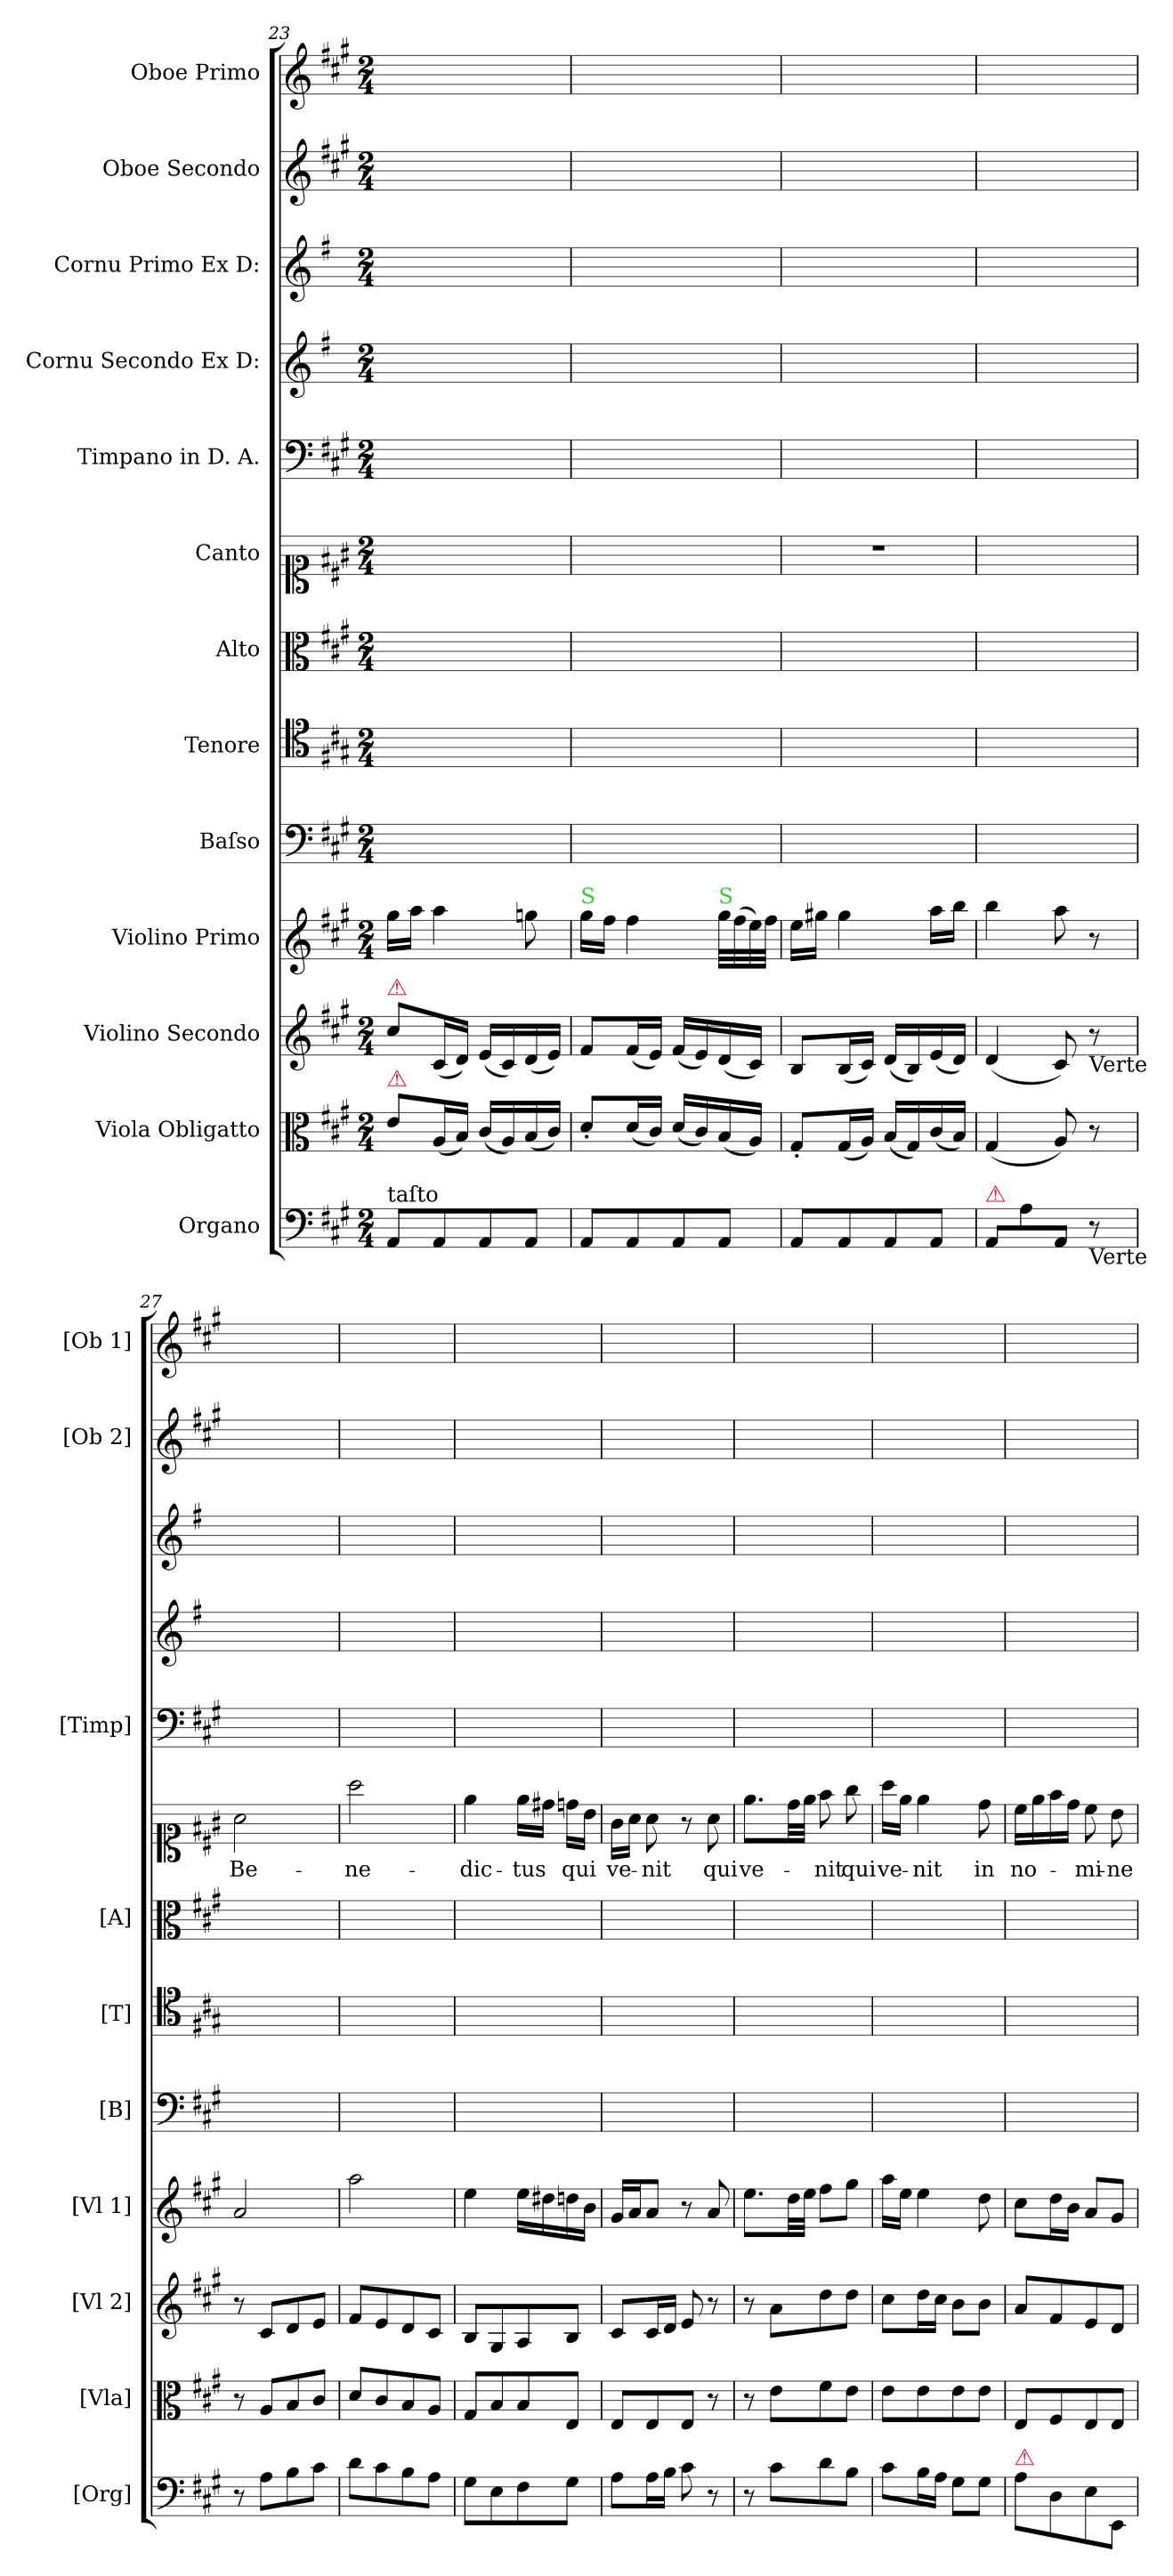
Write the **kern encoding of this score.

**kern	**dynam	**kern	**dynam	**kern	**dynam	**kern	**dynam	**kern	**kern	**kern	**kern	**text	**kern	**kern	**kern	**kern	**kern
*part13	*part13	*part12	*part12	*part11	*part11	*part10	*part10	*part9	*part8	*part7	*part6	*part6	*part5	*part4	*part3	*part2	*part1
*staff13	*staff13	*staff12	*staff12	*staff11	*staff11	*staff10	*staff10	*staff9	*staff8	*staff7	*staff6	*staff6	*staff5	*staff4	*staff3	*staff2	*staff1
*I"Organo	*	*I"Viola Obligatto	*	*I"Violino Secondo	*	*I"Violino Primo	*	*I"Baſso	*I"Tenore	*I"Alto	*I"Canto	*	*I"Timpano in D. A.	*I"Cornu Secondo Ex D:	*I"Cornu Primo Ex D:	*I"Oboe Secondo	*I"Oboe Primo
*I'[Org]	*	*I'[Vla]	*	*I'[Vl 2]	*	*I'[Vl 1]	*	*I'[B]	*I'[T]	*I'[A]	*	*	*I'[Timp]	*	*	*I'[Ob 2]	*I'[Ob 1]
*clefF4	*	*clefC3	*	*clefG2	*	*clefG2	*	*clefF4	*clefC4	*clefC3	*clefC1	*	*clefF4	*clefG2	*clefG2	*clefG2	*clefG2
*	*	*	*	*	*	*	*	*	*	*	*	*	*	*ITrd6c10	*ITrd6c10	*	*
*k[f#c#g#]	*	*k[f#c#g#]	*	*k[f#c#g#]	*	*k[f#c#g#]	*	*k[f#c#g#]	*k[f#c#g#]	*k[f#c#g#]	*k[f#c#g#]	*	*k[f#c#g#]	*k[f#c#g#]	*k[f#c#g#]	*k[f#c#g#]	*k[f#c#g#]
*A:	*	*A:	*	*A:	*	*A:	*	*A:	*A:	*A:	*A:	*	*A:	*A:	*A:	*A:	*A:
*M2/4	*	*M2/4	*	*M2/4	*	*M2/4	*	*M2/4	*M2/4	*M2/4	*M2/4	*	*M2/4	*M2/4	*M2/4	*M2/4	*M2/4
=23	=23	=23	=23	=23	=23	=23	=23	=23	=23	=23	=23	=23	=23	=23	=23	=23	=23
!	!	!	!	!LO:TX:a:color=crimson:t=⚠	!	!	!	!	!	!	!	!	!	!	!	!	!
!	!	!LO:TX:a:color=crimson:t=⚠	!	!	!	!	!	!	!	!	!	!	!	!	!	!	!
!LO:TX:a:t=taſto	!	!	!	!	!	!	!	!	!	!	!	!	!	!	!	!	!
8AA/L	.	8e\L	.	8cc#\L	.	16gg#\LL	.	2ryy	2ryy	2ryy	2ryy	.	2ryy	2ryy	2ryy	2ryy	2ryy
.	.	.	.	.	.	16aa\JJ	.	.	.	.	.	.	.	.	.	.	.
8AA/	.	(<16A/L	.	(<16c#/L	.	4aa\	.	.	.	.	.	.	.	.	.	.	.
.	.	16B/JJ)	.	16d/JJ)	.	.	.	.	.	.	.	.	.	.	.	.	.
8AA/	.	(<16c#/LL	.	(<16e/LL	.	.	.	.	.	.	.	.	.	.	.	.	.
.	.	16A/)	.	16c#/)	.	.	.	.	.	.	.	.	.	.	.	.	.
8AA/J	.	(<16B/	.	(<16d/	.	8ggn\	.	.	.	.	.	.	.	.	.	.	.
.	.	16c#/JJ)	.	16e/JJ)	.	.	.	.	.	.	.	.	.	.	.	.	.
=24	=24	=24	=24	=24	=24	=24	=24	=24	=24	=24	=24	=24	=24	=24	=24	=24	=24
!	!	!	!	!	!	!LO:TX:a:color=limegreen:t=S	!	!	!	!	!	!	!	!	!	!	!
8AA/L	.	8d'</L	.	8f#/L	.	16gg#\LL	.	2ryy	2ryy	2ryy	2ryy	.	2ryy	2ryy	2ryy	2ryy	2ryy
.	.	.	.	.	.	16ff#\JJ	.	.	.	.	.	.	.	.	.	.	.
8AA/	.	(<16d/L	.	(<16f#/L	.	4ff#\	.	.	.	.	.	.	.	.	.	.	.
.	.	16c#/JJ)	.	16e/JJ)	.	.	.	.	.	.	.	.	.	.	.	.	.
8AA/	.	(<16d/LL	.	(<16f#/LL	.	.	.	.	.	.	.	.	.	.	.	.	.
.	.	16c#/)	.	16e/)	.	.	.	.	.	.	.	.	.	.	.	.	.
!	!	!	!	!	!	!LO:TX:a:color=limegreen:t=S	!	!	!	!	!	!	!	!	!	!	!
8AA/J	.	(<16B/	.	(<16d/	.	32gg#\LLL	.	.	.	.	.	.	.	.	.	.	.
.	.	.	.	.	.	(>32ff#\	.	.	.	.	.	.	.	.	.	.	.
.	.	16A/JJ)	.	16c#/JJ)	.	32ee\)	.	.	.	.	.	.	.	.	.	.	.
.	.	.	.	.	.	32ff#\JJJ	.	.	.	.	.	.	.	.	.	.	.
=25	=25	=25	=25	=25	=25	=25	=25	=25	=25	=25	=25	=25	=25	=25	=25	=25	=25
!	!	!	!	!	!	!	!	!	!	!	!LO:N:vis=1	!	!	!	!	!	!
8AA/L	.	8G#'</L	.	8B/L	.	16ee\LL	.	2ryy	2ryy	2ryy	2r	.	2ryy	2ryy	2ryy	2ryy	2ryy
.	.	.	.	.	.	16gg#X\JJ	.	.	.	.	.	.	.	.	.	.	.
8AA/	.	(<16G#/L	.	(<16B/L	.	4gg#\	.	.	.	.	.	.	.	.	.	.	.
.	.	16A/JJ)	.	16c#/JJ)	.	.	.	.	.	.	.	.	.	.	.	.	.
8AA/	.	(<16B/LL	.	(<16d/LL	.	.	.	.	.	.	.	.	.	.	.	.	.
.	.	16G#/)	.	16B/)	.	.	.	.	.	.	.	.	.	.	.	.	.
8AA/J	.	(<16c#/	.	(<16e/	.	16aa\LL	.	.	.	.	.	.	.	.	.	.	.
.	.	16B/JJ)	.	16d/JJ)	.	16bb\JJ	.	.	.	.	.	.	.	.	.	.	.
=26	=26	=26	=26	=26	=26	=26	=26	=26	=26	=26	=26	=26	=26	=26	=26	=26	=26
!LO:TX:a:color=crimson:t=⚠	!	!	!	!	!	!	!	!	!	!	!	!	!	!	!	!	!
8AA/L	.	(<4G#/	.	(<4d/	.	4bb\	.	2ryy	2ryy	2ryy	2ryy	.	2ryy	2ryy	2ryy	2ryy	2ryy
8A\	.	.	.	.	.	.	.	.	.	.	.	.	.	.	.	.	.
8AA/J	.	8A/)	.	8c#/)	.	8aa\	.	.	.	.	.	.	.	.	.	.	.
!	!	!	!	!LO:TX:b:t=Verte	!	!	!	!	!	!	!	!	!	!	!	!	!
!LO:TX:b:t=Verte	!	!	!	!	!	!	!	!	!	!	!	!	!	!	!	!	!
8r	.	8r	.	8r	.	8r	.	.	.	.	.	.	.	.	.	.	.
=27	=27	=27	=27	=27	=27	=27	=27	=27	=27	=27	=27	=27	=27	=27	=27	=27	=27
!	!LO:DY:a	!	!LO:DY:a	!	!LO:DY:a	!	!LO:DY:a:rj	!	!	!	!	!	!	!	!	!	!
8r	pio&colon;	8r	p&colon;	8r	p&colon;	2a/	pio&colon;	2ryy	2ryy	2ryy	2a\	Be-	2ryy	2ryy	2ryy	2ryy	2ryy
8A\L	.	8A/L	.	8c#/L	.	.	.	.	.	.	.	.	.	.	.	.	.
8B\	.	8B/	.	8d/	.	.	.	.	.	.	.	.	.	.	.	.	.
8c#\J	.	8c#/J	.	8e/J	.	.	.	.	.	.	.	.	.	.	.	.	.
=28	=28	=28	=28	=28	=28	=28	=28	=28	=28	=28	=28	=28	=28	=28	=28	=28	=28
8d\L	.	8d/L	.	8f#/L	.	2aa\	.	2ryy	2ryy	2ryy	2aa\	-ne-	2ryy	2ryy	2ryy	2ryy	2ryy
8c#\	.	8c#/	.	8e/	.	.	.	.	.	.	.	.	.	.	.	.	.
8B\	.	8B/	.	8d/	.	.	.	.	.	.	.	.	.	.	.	.	.
8A\J	.	8A/J	.	8c#/J	.	.	.	.	.	.	.	.	.	.	.	.	.
=29	=29	=29	=29	=29	=29	=29	=29	=29	=29	=29	=29	=29	=29	=29	=29	=29	=29
8G#\L	.	8G#/L	.	8B/L	.	4ee\	.	2ryy	2ryy	2ryy	4ee\	-dic-	2ryy	2ryy	2ryy	2ryy	2ryy
8E\	.	8B/	.	8G#/	.	.	.	.	.	.	.	.	.	.	.	.	.
8F#\	.	8B/	.	8A/	.	16ee\LL	.	.	.	.	16ee\LL	-tus	.	.	.	.	.
.	.	.	.	.	.	16dd#X\	.	.	.	.	16dd#X\JJ	.	.	.	.	.	.
8G#\J	.	8E/J	.	8B/J	.	16ddn\	.	.	.	.	16ddn\LL	qui	.	.	.	.	.
.	.	.	.	.	.	16b\JJ	.	.	.	.	16b\JJ	.	.	.	.	.	.
=30	=30	=30	=30	=30	=30	=30	=30	=30	=30	=30	=30	=30	=30	=30	=30	=30	=30
8A\L	.	8E/L	.	8c#/L	.	16g#/LL	.	2ryy	2ryy	2ryy	16g#\LL	ve-	2ryy	2ryy	2ryy	2ryy	2ryy
.	.	.	.	.	.	16a/J	.	.	.	.	16a\JJ	.	.	.	.	.	.
16A\L	.	8E/	.	16c#/L	.	8a/J	.	.	.	.	8a\	-nit	.	.	.	.	.
16B\JJ	.	.	.	16d/JJ	.	.	.	.	.	.	.	.	.	.	.	.	.
8c#\	.	8E/J	.	8e/	.	8r	.	.	.	.	8r	.	.	.	.	.	.
8r	.	8r	.	8r	.	8a/	.	.	.	.	8a\	qui	.	.	.	.	.
=31	=31	=31	=31	=31	=31	=31	=31	=31	=31	=31	=31	=31	=31	=31	=31	=31	=31
8r	.	8r	.	8r	.	8.ee\L	.	2ryy	2ryy	2ryy	8.ee\L	ve-	2ryy	2ryy	2ryy	2ryy	2ryy
8c#\L	.	8e\L	.	8a\L	.	.	.	.	.	.	.	.	.	.	.	.	.
.	.	.	.	.	.	32dd\LL	.	.	.	.	32dd\LL	.	.	.	.	.	.
.	.	.	.	.	.	32ee\JJJ	.	.	.	.	32ee\JJJ	.	.	.	.	.	.
8d\	.	8f#\	.	8dd\	.	8ff#\L	.	.	.	.	8ff#\	-nit	.	.	.	.	.
8B\J	.	8e\J	.	8dd\J	.	8gg#\J	.	.	.	.	8gg#\	qui	.	.	.	.	.
=32	=32	=32	=32	=32	=32	=32	=32	=32	=32	=32	=32	=32	=32	=32	=32	=32	=32
8c#\L	.	8e\L	.	8cc#\L	.	16aa\LL	.	2ryy	2ryy	2ryy	16aa\LL	ve-	2ryy	2ryy	2ryy	2ryy	2ryy
.	.	.	.	.	.	16ee\JJ	.	.	.	.	16ee\JJ	.	.	.	.	.	.
16B\L	.	8e\	.	16dd\L	.	4ee\	.	.	.	.	4ee\	-nit	.	.	.	.	.
16A\JJ	.	.	.	16cc#\JJ	.	.	.	.	.	.	.	.	.	.	.	.	.
8G#\L	.	8e\	.	8b\L	.	.	.	.	.	.	.	.	.	.	.	.	.
8G#\J	.	8e\J	.	8b\J	.	8dd\	.	.	.	.	8dd\	in	.	.	.	.	.
=33	=33	=33	=33	=33	=33	=33	=33	=33	=33	=33	=33	=33	=33	=33	=33	=33	=33
!LO:TX:a:color=crimson:t=⚠	!	!	!	!	!	!	!	!	!	!	!	!	!	!	!	!	!
8A\L	.	8E/L	.	8a/L	.	8cc#\L	.	2ryy	2ryy	2ryy	16cc#\LL	no-	2ryy	2ryy	2ryy	2ryy	2ryy
.	.	.	.	.	.	.	.	.	.	.	16ee\	.	.	.	.	.	.
8D\	.	8F#/	.	8f#/	.	16dd\L	.	.	.	.	16ff#\	.	.	.	.	.	.
.	.	.	.	.	.	16b\JJ	.	.	.	.	16dd\JJ	.	.	.	.	.	.
8E\	.	8E/	.	8e/	.	8a/L	.	.	.	.	8cc#\	-mi-	.	.	.	.	.
8EE/J	.	8E/J	.	8d/J	.	8g#/J	.	.	.	.	8b\	-ne	.	.	.	.	.
=	=	=	=	=	=	=	=	=	=	=	=	=	=	=	=	=	=
*-	*-	*-	*-	*-	*-	*-	*-	*-	*-	*-	*-	*-	*-	*-	*-	*-	*-
